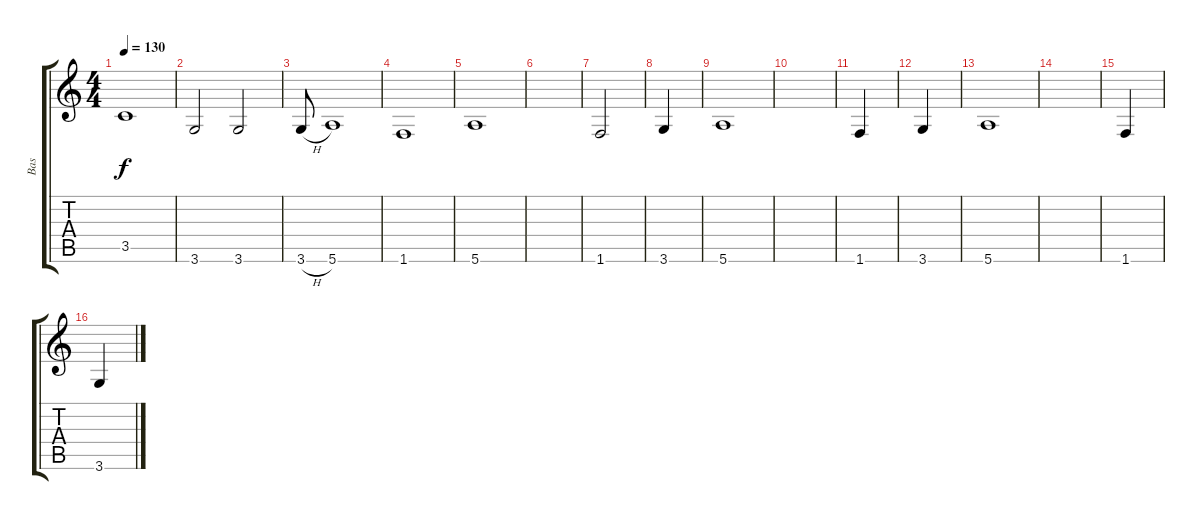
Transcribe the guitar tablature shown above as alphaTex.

\track ("Bas" "Bas") {instrument electricbassfinger}
\staff {score tabs}
\tuning (E4 B3 G3 D3 A2 E2) {hide}
\ts (4 4)
\tempo 130
\clef g2
\ks c
3.5.1{dy f} |
3.6.2 3.6.2 |
3.6{h}.8 5.6.1 |
1.6.1 |
5.6.1 |
|
1.6.2 |
3.6.4 |
5.6.1 |
|
1.6.4 |
3.6.4 |
5.6.1 |
|
1.6.4 |
3.6.4
